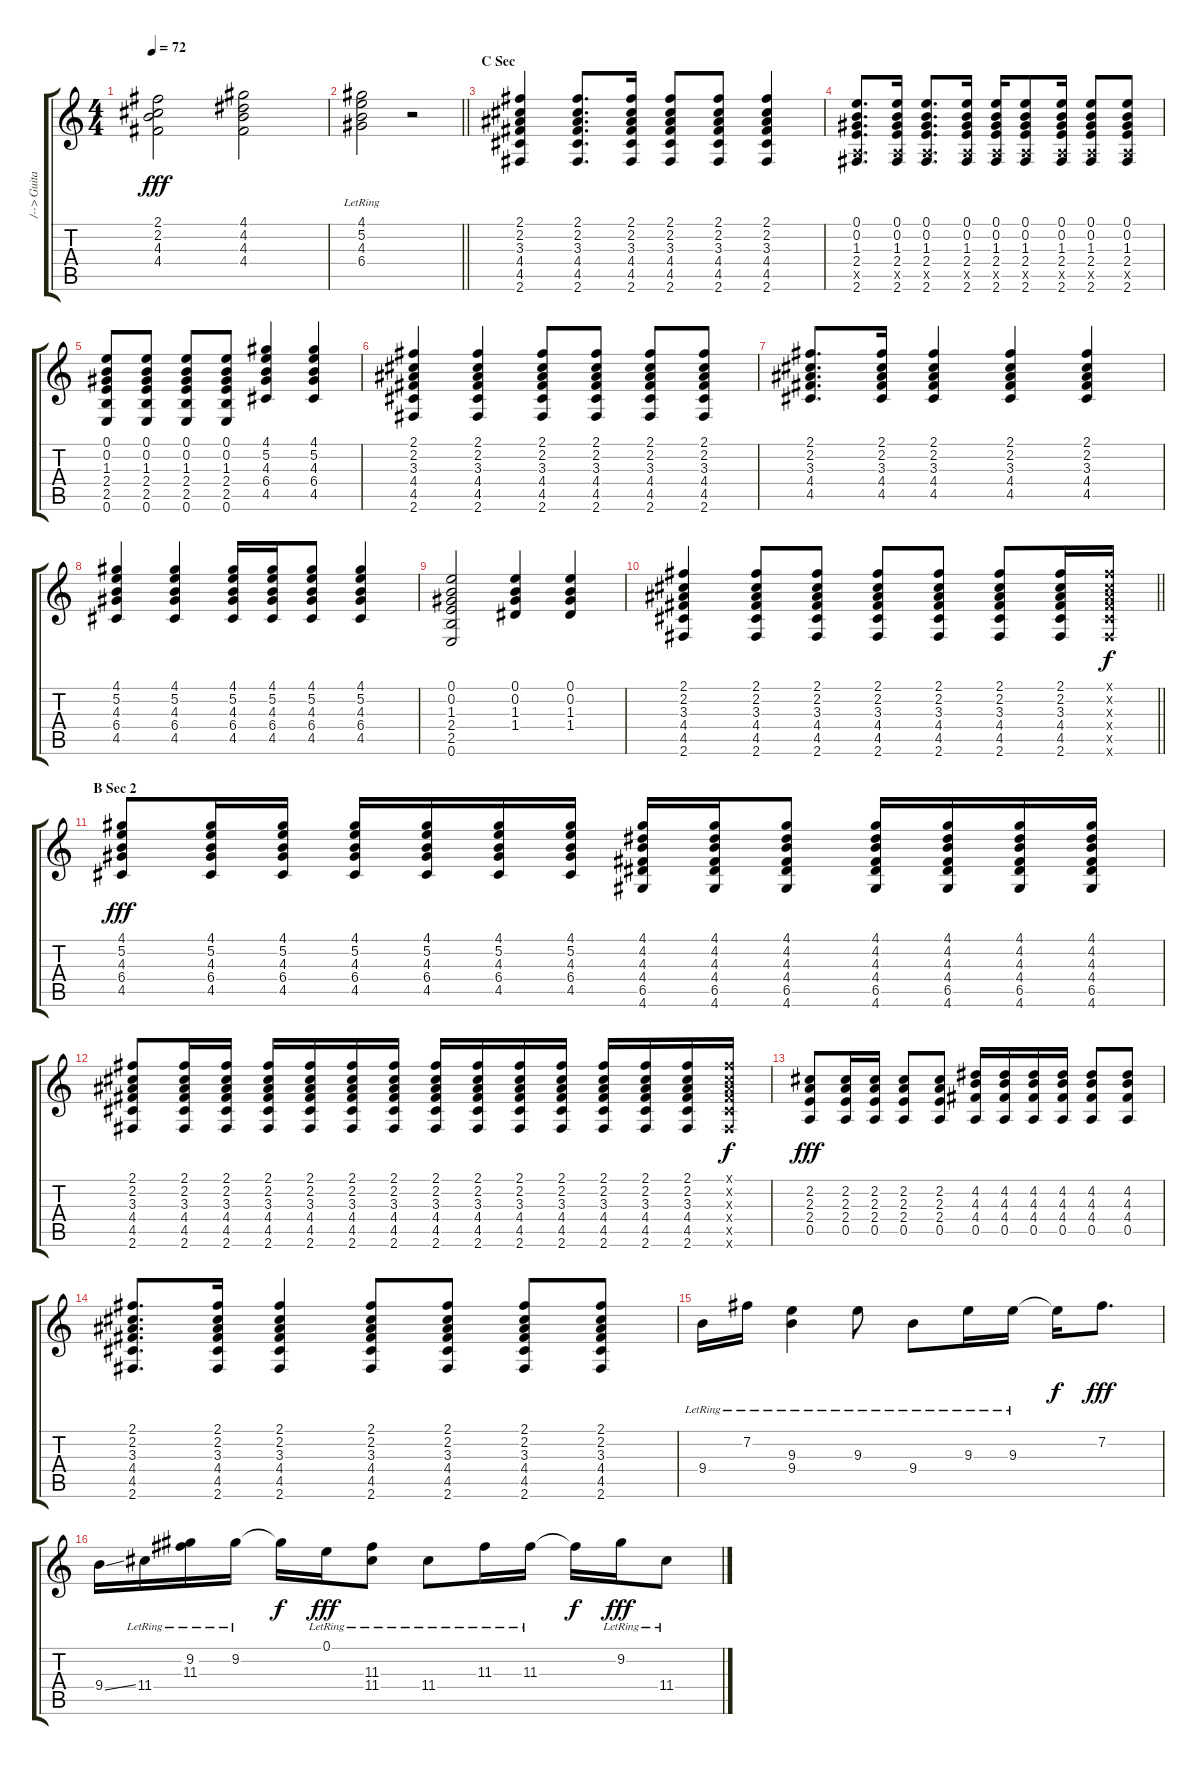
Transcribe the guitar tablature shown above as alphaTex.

\track ("/--> Guitarra Acustica (Doble) <---/" "/--> Guita") {instrument electricguitarclean}
\staff {score tabs}
\tuning (E4 B3 G3 D3 A2 E2) {hide}
\ts (4 4)
\tempo 72
\clef g2
\ks c
(2.1 2.2 4.3 4.4).2{dy fff} (4.1 4.2 4.3 4.4).2 |
\barLineRight lightlight
(4.1 5.2{lr} 4.3{lr} 6.4{lr}).2 r.2 |
\section ("" "C Sec")
(2.1 2.2 3.3 4.4 4.5 2.6).4 (2.1 2.2 3.3 4.4 4.5 2.6).8{d} (2.1 2.2 3.3 4.4 4.5 2.6).16 (2.1 2.2 3.3 4.4 4.5 2.6).8 (2.1 2.2 3.3 4.4 4.5 2.6).8 (2.1 2.2 3.3 4.4 4.5 2.6).4 |
(0.1 0.2 1.3 2.4 0.5{x} 2.6).8{d} (0.1 0.2 1.3 2.4 0.5{x} 2.6).16 (0.1 0.2 1.3 2.4 0.5{x} 2.6).8{d} (0.1 0.2 1.3 2.4 0.5{x} 2.6).16 (0.1 0.2 1.3 2.4 0.5{x} 2.6).16 (0.1 0.2 1.3 2.4 0.5{x} 2.6).8 (0.1 0.2 1.3 2.4 0.5{x} 2.6).16 (0.1 0.2 1.3 2.4 0.5{x} 2.6).8 (0.1 0.2 1.3 2.4 0.5{x} 2.6).8 |
(0.1 0.2 1.3 2.4 2.5 0.6).8 (0.1 0.2 1.3 2.4 2.5 0.6).8 (0.1 0.2 1.3 2.4 2.5 0.6).8 (0.1 0.2 1.3 2.4 2.5 0.6).8 (4.1 5.2 4.3 6.4 4.5).4 (4.1 5.2 4.3 6.4 4.5).4 |
(2.1 2.2 3.3 4.4 4.5 2.6).4 (2.1 2.2 3.3 4.4 4.5 2.6).4 (2.1 2.2 3.3 4.4 4.5 2.6).8 (2.1 2.2 3.3 4.4 4.5 2.6).8 (2.1 2.2 3.3 4.4 4.5 2.6).8 (2.1 2.2 3.3 4.4 4.5 2.6).8 |
(2.1 2.2 3.3 4.4 4.5).8{d} (2.1 2.2 3.3 4.4 4.5).16 (2.1 2.2 3.3 4.4 4.5).4 (2.1 2.2 3.3 4.4 4.5).4 (2.1 2.2 3.3 4.4 4.5).4 |
(4.1 5.2 4.3 6.4 4.5).4 (4.1 5.2 4.3 6.4 4.5).4 (4.1 5.2 4.3 6.4 4.5).16 (4.1 5.2 4.3 6.4 4.5).16 (4.1 5.2 4.3 6.4 4.5).8 (4.1 5.2 4.3 6.4 4.5).4 |
(0.1 0.2 1.3 2.4 2.5 0.6).2 (0.1 0.2 1.3 1.4).4 (0.1 0.2 1.3 1.4).4 |
\barLineRight lightlight
(2.1 2.2 3.3 4.4 4.5 2.6).4 (2.1 2.2 3.3 4.4 4.5 2.6).8 (2.1 2.2 3.3 4.4 4.5 2.6).8 (2.1 2.2 3.3 4.4 4.5 2.6).8 (2.1 2.2 3.3 4.4 4.5 2.6).8 (2.1 2.2 3.3 4.4 4.5 2.6).8 (2.1 2.2 3.3 4.4 4.5 2.6).16 (2.1{x} 2.2{x} 3.3{x} 4.4{x} 4.5{x} 2.6{x}).16{dy f} |
\section ("" "B Sec 2")
(4.1 5.2 4.3 6.4 4.5).8{dy fff} (4.1 5.2 4.3 6.4 4.5).16 (4.1 5.2 4.3 6.4 4.5).16 (4.1 5.2 4.3 6.4 4.5).16 (4.1 5.2 4.3 6.4 4.5).16 (4.1 5.2 4.3 6.4 4.5).16 (4.1 5.2 4.3 6.4 4.5).16 (4.1 4.2 4.3 4.4 6.5 4.6).16 (4.1 4.2 4.3 4.4 6.5 4.6).16 (4.1 4.2 4.3 4.4 6.5 4.6).8 (4.1 4.2 4.3 4.4 6.5 4.6).16 (4.1 4.2 4.3 4.4 6.5 4.6).16 (4.1 4.2 4.3 4.4 6.5 4.6).16 (4.1 4.2 4.3 4.4 6.5 4.6).16 |
(2.1 2.2 3.3 4.4 4.5 2.6).8 (2.1 2.2 3.3 4.4 4.5 2.6).16 (2.1 2.2 3.3 4.4 4.5 2.6).16 (2.1 2.2 3.3 4.4 4.5 2.6).16 (2.1 2.2 3.3 4.4 4.5 2.6).16 (2.1 2.2 3.3 4.4 4.5 2.6).16 (2.1 2.2 3.3 4.4 4.5 2.6).16 (2.1 2.2 3.3 4.4 4.5 2.6).16 (2.1 2.2 3.3 4.4 4.5 2.6).16 (2.1 2.2 3.3 4.4 4.5 2.6).16 (2.1 2.2 3.3 4.4 4.5 2.6).16 (2.1 2.2 3.3 4.4 4.5 2.6).16 (2.1 2.2 3.3 4.4 4.5 2.6).16 (2.1 2.2 3.3 4.4 4.5 2.6).16 (2.1{x} 2.2{x} 3.3{x} 4.4{x} 4.5{x} 2.6{x}).16{dy f} |
(2.2 2.3 2.4 0.5).8{dy fff} (2.2 2.3 2.4 0.5).16 (2.2 2.3 2.4 0.5).16 (2.2 2.3 2.4 0.5).8 (2.2 2.3 2.4 0.5).8 (4.2 4.3 4.4 0.5).16 (4.2 4.3 4.4 0.5).16 (4.2 4.3 4.4 0.5).16 (4.2 4.3 4.4 0.5).16 (4.2 4.3 4.4 0.5).8 (4.2 4.3 4.4 0.5).8 |
(2.1 2.2 3.3 4.4 4.5 2.6).8{d} (2.1 2.2 3.3 4.4 4.5 2.6).16 (2.1 2.2 3.3 4.4 4.5 2.6).4 (2.1 2.2 3.3 4.4 4.5 2.6).8 (2.1 2.2 3.3 4.4 4.5 2.6).8 (2.1 2.2 3.3 4.4 4.5 2.6).8 (2.1 2.2 3.3 4.4 4.5 2.6).8 |
9.4{lr}.16 7.2{lr}.16 (9.3{lr} 9.4{lr}).4 9.3{lr}.8 9.4{lr}.8 9.3{lr}.16 9.3{lr}.16 9.3{t}.16{dy f} 7.2.8{d dy fff} |
9.4{ss}.16 11.4{lr}.16 (9.2{lr} 11.3{lr}).16 9.2{lr}.16 9.2{t}.16{dy f} 0.1{lr}.16{dy fff} (11.3{lr} 11.4{lr}).8 11.4{lr}.8 11.3{lr}.16 11.3{lr}.16 11.3{t}.16{dy f} 9.2{lr}.16{dy fff} 11.4{lr}.8
